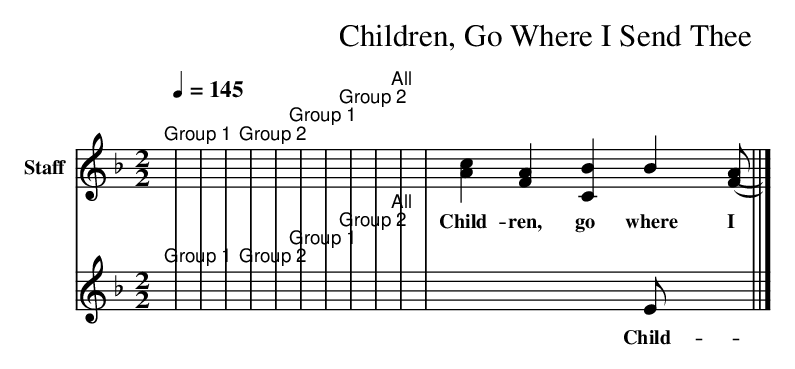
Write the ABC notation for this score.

X:1
T: Children, Go Where I Send Thee
L: 1/4
M: 2/2
Q: 1/4=145
V: P1_1 name="Staff"
V: P1_2
K: F
[V: P1_1] "^Group 1" | | |"^Group 2" | |"^Group 1" | |"^Group 2" | |"^All" | | [Ac] [FA] [CB] B [(F/(A/] ||]
w: Child- ren, go where I send thee How shall I send thee? I'm gon- na send thee one by one: One for the lit- tle bit- ty ba- by. Born, born_ Born_ in_ Beth-_ le hem.____
[V: P1_2] "^Group 1" | | |"^Group 2" | |"^Group 1" | |"^Group 2" | |"^All" | | x3  E/ x0  ||]
w: Child- ren, go where I send thee How shall I send thee? I'm gon- na send thee one by one: One for the lit- tle bit- ty ba- by. Born, born_ Born_ in_ Beth-_ le hem.____
